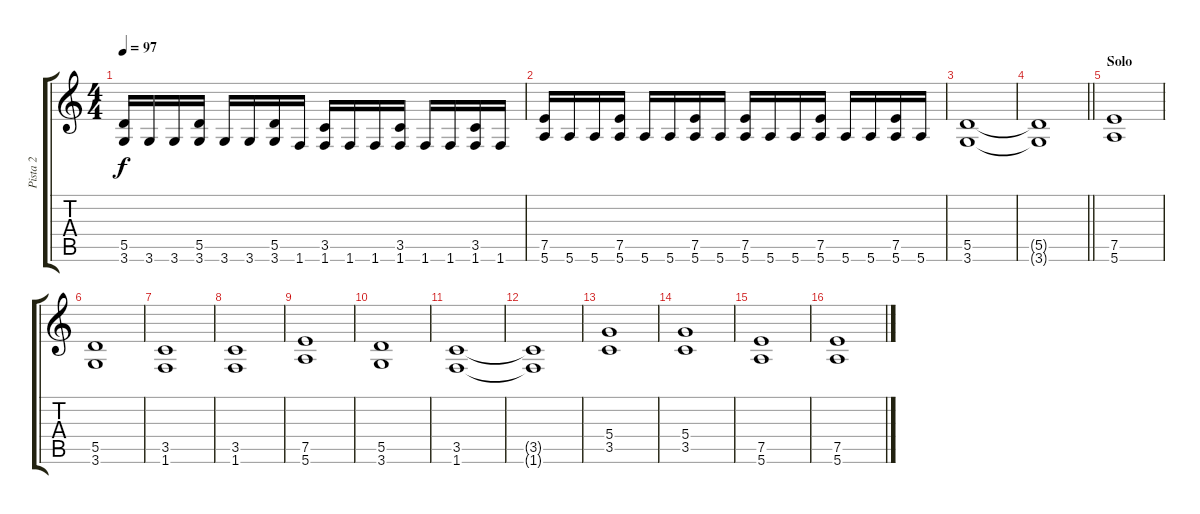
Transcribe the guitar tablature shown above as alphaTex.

\track ("Pista 2" "Pista 2") {instrument overdrivenguitar}
\staff {score tabs}
\tuning (E4 B3 G3 D3 A2 E2) {hide}
\ts (4 4)
\tempo 97
\clef g2
\ks c
(5.5 3.6).16{dy f} 3.6.16 3.6.16 (5.5 3.6).16 3.6.16 3.6.16 (5.5 3.6).16 1.6.16 (3.5 1.6).16 1.6.16 1.6.16 (3.5 1.6).16 1.6.16 1.6.16 (3.5 1.6).16 1.6.16 |
(7.5 5.6).16 5.6.16 5.6.16 (7.5 5.6).16 5.6.16 5.6.16 (7.5 5.6).16 5.6.16 (7.5 5.6).16 5.6.16 5.6.16 (7.5 5.6).16 5.6.16 5.6.16 (7.5 5.6).16 5.6.16 |
(5.5 3.6).1 |
\barLineRight lightlight
(5.5{t} 3.6{t}).1 |
\section ("" "Solo")
(7.5 5.6).1 |
(5.5 3.6).1 |
(3.5 1.6).1 |
(3.5 1.6).1 |
(7.5 5.6).1 |
(5.5 3.6).1 |
(3.5 1.6).1 |
(3.5{t} 1.6{t}).1 |
(5.4 3.5).1 |
(5.4 3.5).1 |
(7.5 5.6).1 |
(7.5 5.6).1
